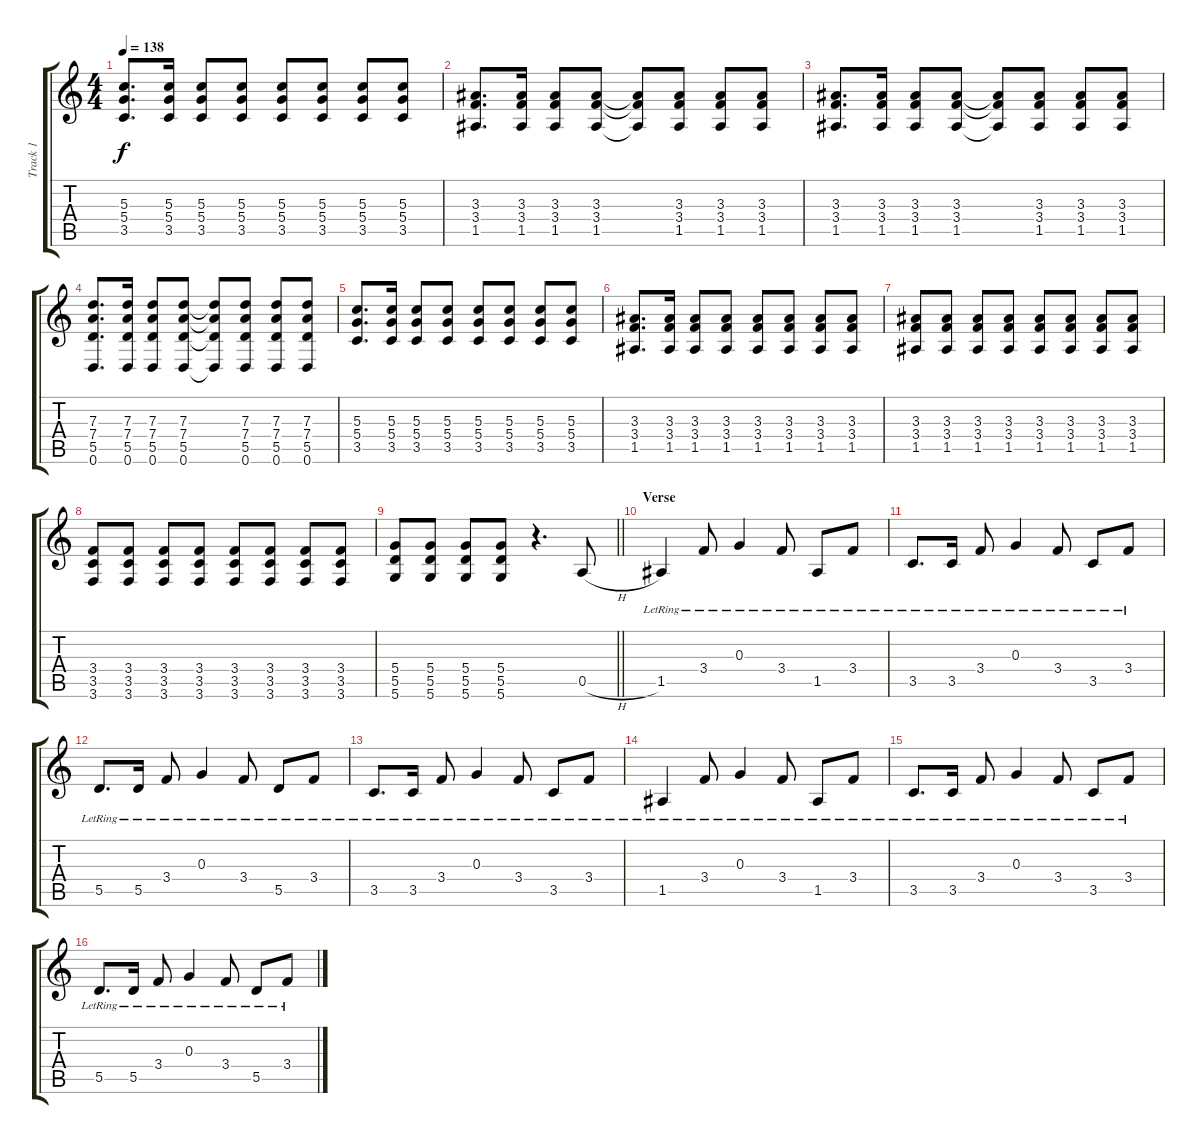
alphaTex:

\track ("Track 1" "Track 1") {instrument electricguitarjazz}
\staff {score tabs}
\tuning (E4 B3 G3 D3 A2 D2) {hide}
\ts (4 4)
\tempo 138
\clef g2
\ks c
(5.3 5.4 3.5).8{d dy f} (5.3 5.4 3.5).16 (5.3 5.4 3.5).8 (5.3 5.4 3.5).8 (5.3 5.4 3.5).8 (5.3 5.4 3.5).8 (5.3 5.4 3.5).8 (5.3 5.4 3.5).8 |
(3.3 3.4 1.5).8{d} (3.3 3.4 1.5).16 (3.3 3.4 1.5).8 (3.3 3.4 1.5).8 (3.3{t} 3.4{t} 1.5{t}).8 (3.3 3.4 1.5).8 (3.3 3.4 1.5).8 (3.3 3.4 1.5).8 |
(3.3 3.4 1.5).8{d} (3.3 3.4 1.5).16 (3.3 3.4 1.5).8 (3.3 3.4 1.5).8 (3.3{t} 3.4{t} 1.5{t}).8 (3.3 3.4 1.5).8 (3.3 3.4 1.5).8 (3.3 3.4 1.5).8 |
(7.3 7.4 5.5 0.6).8{d} (7.3 7.4 5.5 0.6).16 (7.3 7.4 5.5 0.6).8 (7.3 7.4 5.5 0.6).8 (7.3{t} 7.4{t} 5.5{t} 0.6{t}).8 (7.3 7.4 5.5 0.6).8 (7.3 7.4 5.5 0.6).8 (7.3 7.4 5.5 0.6).8 |
(5.3 5.4 3.5).8{d} (5.3 5.4 3.5).16 (5.3 5.4 3.5).8 (5.3 5.4 3.5).8 (5.3 5.4 3.5).8 (5.3 5.4 3.5).8 (5.3 5.4 3.5).8 (5.3 5.4 3.5).8 |
(3.3 3.4 1.5).8{d} (3.3 3.4 1.5).16 (3.3 3.4 1.5).8 (3.3 3.4 1.5).8 (3.3 3.4 1.5).8 (3.3 3.4 1.5).8 (3.3 3.4 1.5).8 (3.3 3.4 1.5).8 |
(3.3 3.4 1.5).8 (3.3 3.4 1.5).8 (3.3 3.4 1.5).8 (3.3 3.4 1.5).8 (3.3 3.4 1.5).8 (3.3 3.4 1.5).8 (3.3 3.4 1.5).8 (3.3 3.4 1.5).8 |
(3.4 3.5 3.6).8 (3.4 3.5 3.6).8 (3.4 3.5 3.6).8 (3.4 3.5 3.6).8 (3.4 3.5 3.6).8 (3.4 3.5 3.6).8 (3.4 3.5 3.6).8 (3.4 3.5 3.6).8 |
\barLineRight lightlight
(5.4 5.5 5.6).8 (5.4 5.5 5.6).8 (5.4 5.5 5.6).8 (5.4 5.5 5.6).8 r.4{d instrument electricguitarjazz} 0.5{h}.8 |
\section ("" "Verse")
1.5{lr}.4 3.4{lr}.8 0.3{lr}.4 3.4{lr}.8 1.5{lr}.8 3.4{lr}.8 |
3.5{lr}.8{d} 3.5{lr}.16 3.4{lr}.8 0.3{lr}.4 3.4{lr}.8 3.5{lr}.8 3.4{lr}.8 |
5.5{lr}.8{d} 5.5{lr}.16 3.4{lr}.8 0.3{lr}.4 3.4{lr}.8 5.5{lr}.8 3.4{lr}.8 |
3.5{lr}.8{d} 3.5{lr}.16 3.4{lr}.8 0.3{lr}.4 3.4{lr}.8 3.5{lr}.8 3.4{lr}.8 |
1.5{lr}.4 3.4{lr}.8 0.3{lr}.4 3.4{lr}.8 1.5{lr}.8 3.4{lr}.8 |
3.5{lr}.8{d} 3.5{lr}.16 3.4{lr}.8 0.3{lr}.4 3.4{lr}.8 3.5{lr}.8 3.4{lr}.8 |
5.5{lr}.8{d} 5.5{lr}.16 3.4{lr}.8 0.3{lr}.4 3.4{lr}.8 5.5{lr}.8 3.4{lr}.8
